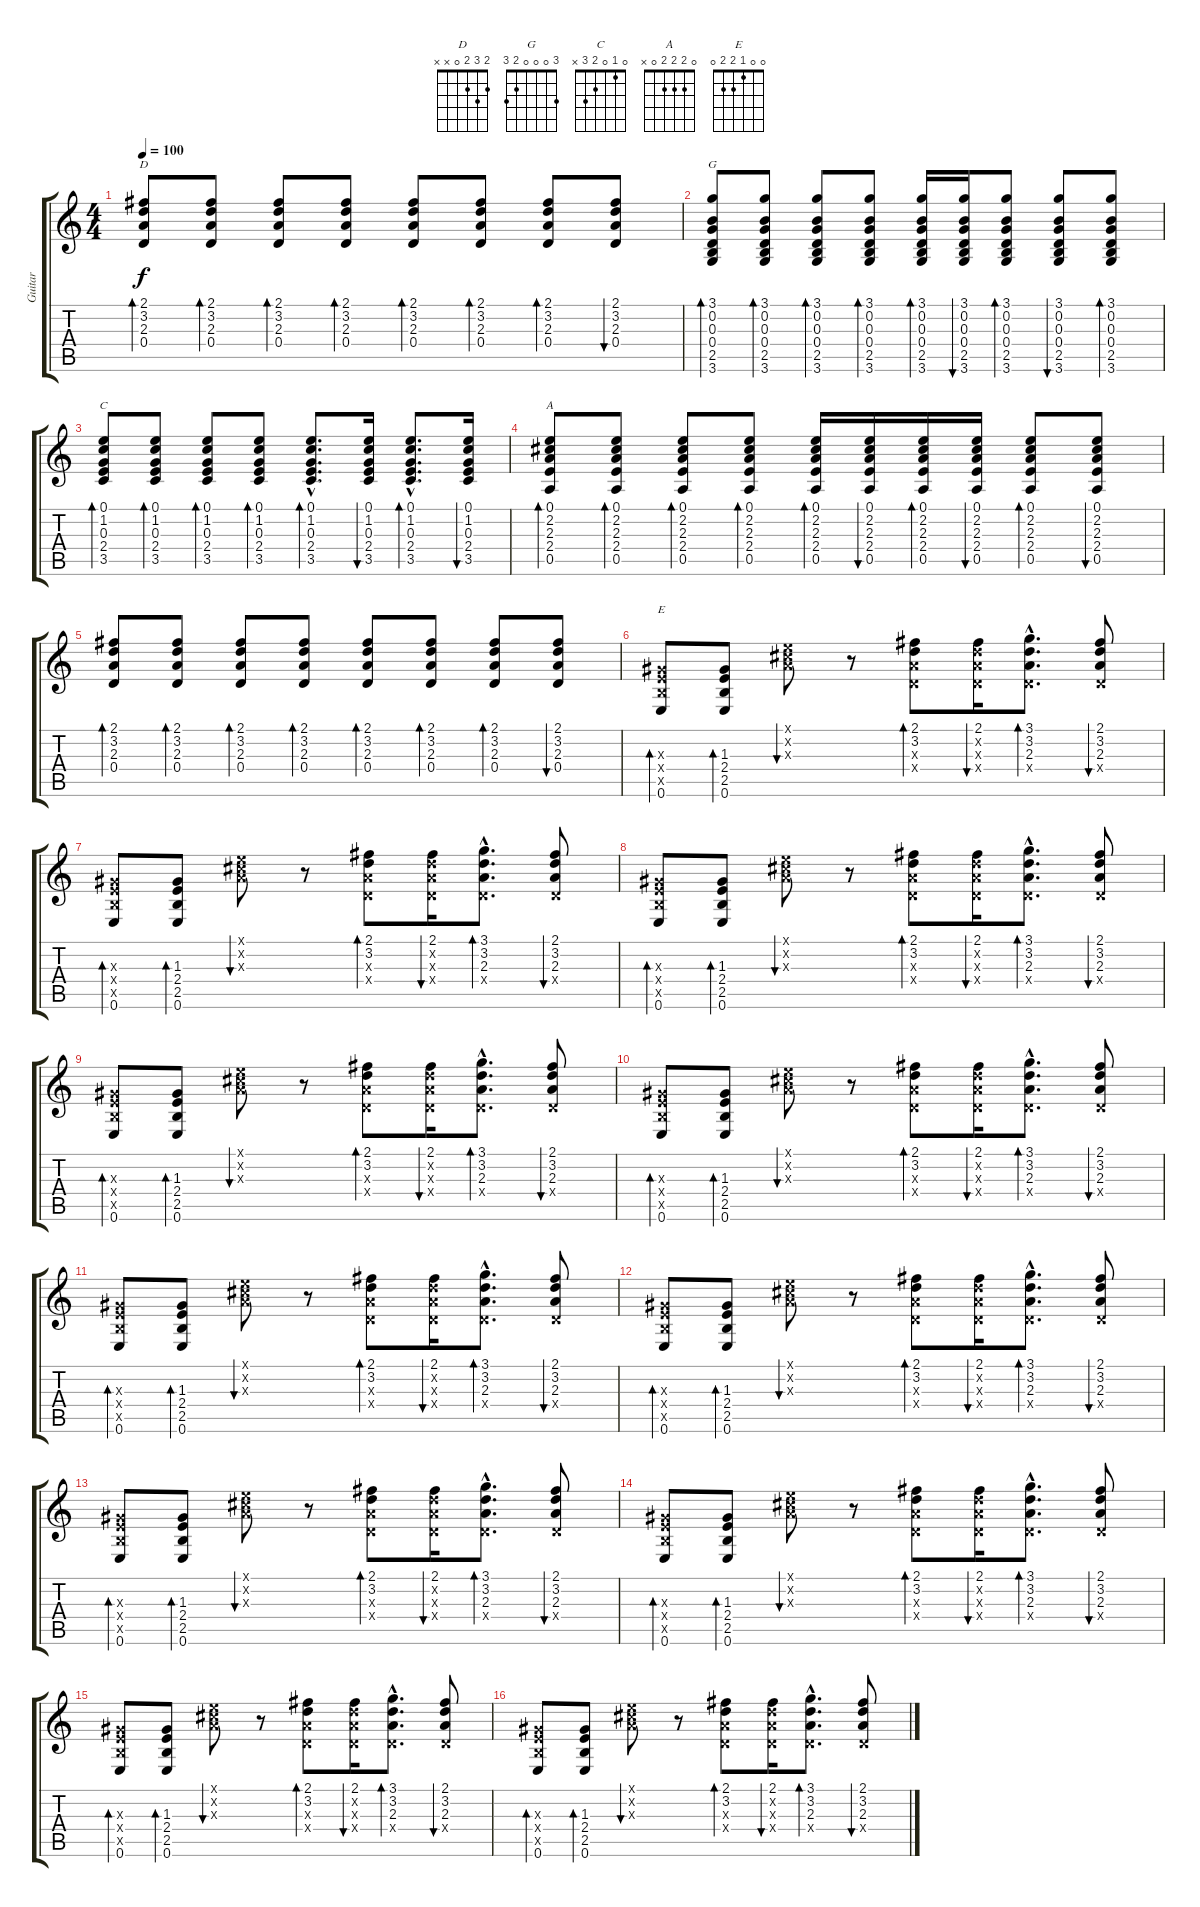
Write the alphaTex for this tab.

\track ("Guitar" "Guitar") {instrument electricguitarmuted}
\staff {score tabs}
\tuning (E4 B3 G3 D3 A2 E2) {hide}
\chord ("D" 2 3 2 0 x x)
\chord ("G" 3 0 0 0 2 3)
\chord ("C" 0 1 0 2 3 x)
\chord ("A" 0 2 2 2 0 x)
\chord ("E" 0 0 1 2 2 0)
\ts (4 4)
\tempo 100
\clef g2
\ks c
(2.1 3.2 2.3 0.4).8{bd 60 ch "D" dy f} (2.1 3.2 2.3 0.4).8{bd 60} (2.1 3.2 2.3 0.4).8{bd 60} (2.1 3.2 2.3 0.4).8{bd 60} (2.1 3.2 2.3 0.4).8{bd 60} (2.1 3.2 2.3 0.4).8{bd 60} (2.1 3.2 2.3 0.4).8{bd 60} (2.1 3.2 2.3 0.4).8{bu 60} |
(3.1 0.2 0.3 0.4 2.5 3.6).8{bd 60 ch "G"} (3.1 0.2 0.3 0.4 2.5 3.6).8{bd 60} (3.1 0.2 0.3 0.4 2.5 3.6).8{bd 60} (3.1 0.2 0.3 0.4 2.5 3.6).8{bd 60} (3.1 0.2 0.3 0.4 2.5 3.6).16{bd 60} (3.1 0.2 0.3 0.4 2.5 3.6).16{bu 60} (3.1 0.2 0.3 0.4 2.5 3.6).8{bd 60} (3.1 0.2 0.3 0.4 2.5 3.6).8{bu 60} (3.1 0.2 0.3 0.4 2.5 3.6).8{bd 60} |
(0.1 1.2 0.3 2.4 3.5).8{bd 60 ch "C"} (0.1 1.2 0.3 2.4 3.5).8{bd 60} (0.1 1.2 0.3 2.4 3.5).8{bd 60} (0.1 1.2 0.3 2.4 3.5).8{bd 60} (0.1{hac} 1.2{hac} 0.3{hac} 2.4{hac} 3.5{hac}).8{d bd 60} (0.1 1.2 0.3 2.4 3.5).16{bu 60} (0.1{hac} 1.2{hac} 0.3{hac} 2.4{hac} 3.5{hac}).8{d bd 60} (0.1 1.2 0.3 2.4 3.5).16{bu 60} |
(0.1 2.2 2.3 2.4 0.5).8{bd 60 ch "A"} (0.1 2.2 2.3 2.4 0.5).8{bd 60} (0.1 2.2 2.3 2.4 0.5).8{bd 60} (0.1 2.2 2.3 2.4 0.5).8{bd 60} (0.1 2.2 2.3 2.4 0.5).16{bd 60} (0.1 2.2 2.3 2.4 0.5).16{bu 60} (0.1 2.2 2.3 2.4 0.5).16{bd 60} (0.1 2.2 2.3 2.4 0.5).16{bu 60} (0.1 2.2 2.3 2.4 0.5).8{bd 60} (0.1 2.2 2.3 2.4 0.5).8{bu 60} |
(2.1 3.2 2.3 0.4).8{bd 60} (2.1 3.2 2.3 0.4).8{bd 60} (2.1 3.2 2.3 0.4).8{bd 60} (2.1 3.2 2.3 0.4).8{bd 60} (2.1 3.2 2.3 0.4).8{bd 60} (2.1 3.2 2.3 0.4).8{bd 60} (2.1 3.2 2.3 0.4).8{bd 60} (2.1 3.2 2.3 0.4).8{bu 60} |
(1.3{x} 2.4{x} 2.5{x} 0.6).8{bd 60 ch "E"} (1.3 2.4 2.5 0.6).8{bd 60} (0.1{x} 2.2{x} 2.3{x}).8{bu 60} r.8 (2.1 3.2 2.3{x} 0.4{x}).8{bd 60} (2.1 3.2{x} 2.3{x} 0.4{x}).16{bu 60} (3.1{hac} 3.2{hac} 2.3{hac} 0.4{hac x}).8{d bd 60} (2.1 3.2 2.3 0.4{x}).8{bu 60} |
(1.3{x} 2.4{x} 2.5{x} 0.6).8{bd 60} (1.3 2.4 2.5 0.6).8{bd 60} (0.1{x} 2.2{x} 2.3{x}).8{bu 60} r.8 (2.1 3.2 2.3{x} 0.4{x}).8{bd 60} (2.1 3.2{x} 2.3{x} 0.4{x}).16{bu 60} (3.1{hac} 3.2{hac} 2.3{hac} 0.4{hac x}).8{d bd 60} (2.1 3.2 2.3 0.4{x}).8{bu 60} |
(1.3{x} 2.4{x} 2.5{x} 0.6).8{bd 60} (1.3 2.4 2.5 0.6).8{bd 60} (0.1{x} 2.2{x} 2.3{x}).8{bu 60} r.8 (2.1 3.2 2.3{x} 0.4{x}).8{bd 60} (2.1 3.2{x} 2.3{x} 0.4{x}).16{bu 60} (3.1{hac} 3.2{hac} 2.3{hac} 0.4{hac x}).8{d bd 60} (2.1 3.2 2.3 0.4{x}).8{bu 60} |
(1.3{x} 2.4{x} 2.5{x} 0.6).8{bd 60} (1.3 2.4 2.5 0.6).8{bd 60} (0.1{x} 2.2{x} 2.3{x}).8{bu 60} r.8 (2.1 3.2 2.3{x} 0.4{x}).8{bd 60} (2.1 3.2{x} 2.3{x} 0.4{x}).16{bu 60} (3.1{hac} 3.2{hac} 2.3{hac} 0.4{hac x}).8{d bd 60} (2.1 3.2 2.3 0.4{x}).8{bu 60} |
(1.3{x} 2.4{x} 2.5{x} 0.6).8{bd 60} (1.3 2.4 2.5 0.6).8{bd 60} (0.1{x} 2.2{x} 2.3{x}).8{bu 60} r.8 (2.1 3.2 2.3{x} 0.4{x}).8{bd 60} (2.1 3.2{x} 2.3{x} 0.4{x}).16{bu 60} (3.1{hac} 3.2{hac} 2.3{hac} 0.4{hac x}).8{d bd 60} (2.1 3.2 2.3 0.4{x}).8{bu 60} |
(1.3{x} 2.4{x} 2.5{x} 0.6).8{bd 60} (1.3 2.4 2.5 0.6).8{bd 60} (0.1{x} 2.2{x} 2.3{x}).8{bu 60} r.8 (2.1 3.2 2.3{x} 0.4{x}).8{bd 60} (2.1 3.2{x} 2.3{x} 0.4{x}).16{bu 60} (3.1{hac} 3.2{hac} 2.3{hac} 0.4{hac x}).8{d bd 60} (2.1 3.2 2.3 0.4{x}).8{bu 60} |
(1.3{x} 2.4{x} 2.5{x} 0.6).8{bd 60} (1.3 2.4 2.5 0.6).8{bd 60} (0.1{x} 2.2{x} 2.3{x}).8{bu 60} r.8 (2.1 3.2 2.3{x} 0.4{x}).8{bd 60} (2.1 3.2{x} 2.3{x} 0.4{x}).16{bu 60} (3.1{hac} 3.2{hac} 2.3{hac} 0.4{hac x}).8{d bd 60} (2.1 3.2 2.3 0.4{x}).8{bu 60} |
(1.3{x} 2.4{x} 2.5{x} 0.6).8{bd 60} (1.3 2.4 2.5 0.6).8{bd 60} (0.1{x} 2.2{x} 2.3{x}).8{bu 60} r.8 (2.1 3.2 2.3{x} 0.4{x}).8{bd 60} (2.1 3.2{x} 2.3{x} 0.4{x}).16{bu 60} (3.1{hac} 3.2{hac} 2.3{hac} 0.4{hac x}).8{d bd 60} (2.1 3.2 2.3 0.4{x}).8{bu 60} |
(1.3{x} 2.4{x} 2.5{x} 0.6).8{bd 60} (1.3 2.4 2.5 0.6).8{bd 60} (0.1{x} 2.2{x} 2.3{x}).8{bu 60} r.8 (2.1 3.2 2.3{x} 0.4{x}).8{bd 60} (2.1 3.2{x} 2.3{x} 0.4{x}).16{bu 60} (3.1{hac} 3.2{hac} 2.3{hac} 0.4{hac x}).8{d bd 60} (2.1 3.2 2.3 0.4{x}).8{bu 60} |
(1.3{x} 2.4{x} 2.5{x} 0.6).8{bd 60} (1.3 2.4 2.5 0.6).8{bd 60} (0.1{x} 2.2{x} 2.3{x}).8{bu 60} r.8 (2.1 3.2 2.3{x} 0.4{x}).8{bd 60} (2.1 3.2{x} 2.3{x} 0.4{x}).16{bu 60} (3.1{hac} 3.2{hac} 2.3{hac} 0.4{hac x}).8{d bd 60} (2.1 3.2 2.3 0.4{x}).8{bu 60} |
(1.3{x} 2.4{x} 2.5{x} 0.6).8{bd 60} (1.3 2.4 2.5 0.6).8{bd 60} (0.1{x} 2.2{x} 2.3{x}).8{bu 60} r.8 (2.1 3.2 2.3{x} 0.4{x}).8{bd 60} (2.1 3.2{x} 2.3{x} 0.4{x}).16{bu 60} (3.1{hac} 3.2{hac} 2.3{hac} 0.4{hac x}).8{d bd 60} (2.1 3.2 2.3 0.4{x}).8{bu 60}
